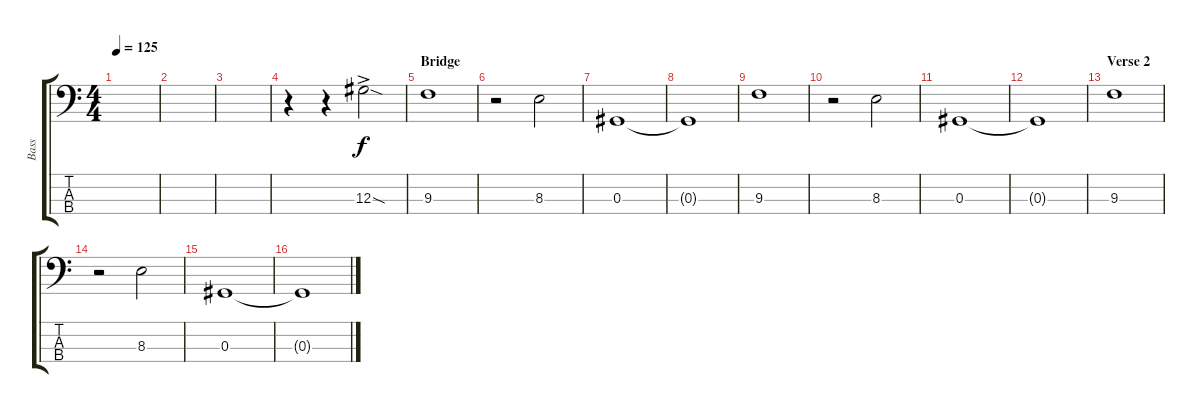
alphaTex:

\track ("Bass" "Bass") {instrument electricbasspick}
\staff {score tabs}
\tuning (Gb2 Db2 Ab1 Eb1) {hide}
\ts (4 4)
\tempo 125
\clef f4
\ks c
|
|
|
r.4 r.4 12.3{sod ac}.2 |
\section ("" "Bridge")
9.3.1{dy f} |
r.2 8.3.2 |
0.3.1 |
0.3{t}.1 |
9.3.1 |
r.2 8.3.2 |
0.3.1 |
0.3{t}.1 |
\section ("" "Verse 2")
9.3.1 |
r.2 8.3.2 |
0.3.1 |
0.3{t}.1
